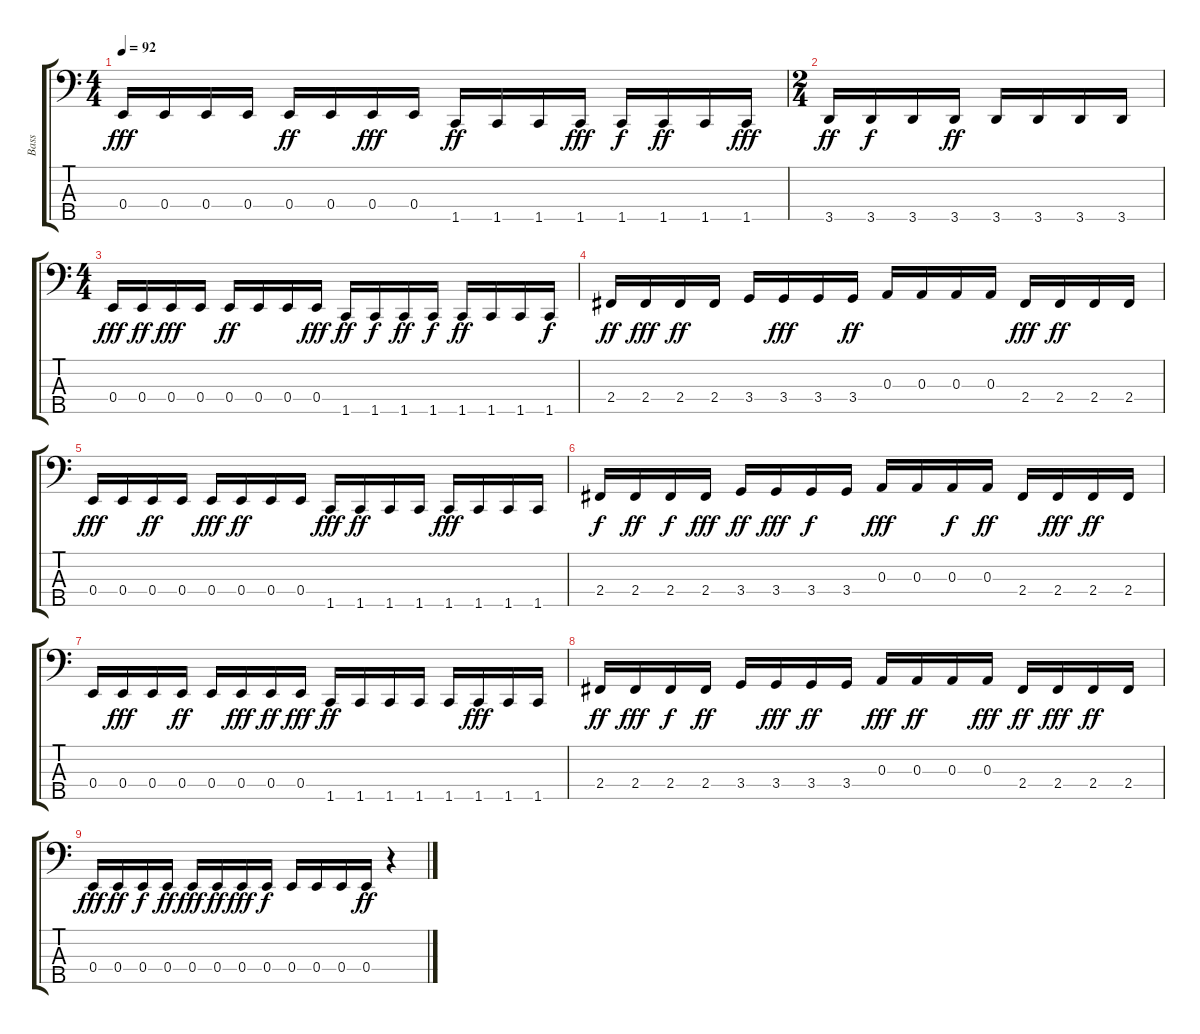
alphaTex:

\track ("Bass" "Bass") {instrument electricbassfinger}
\staff {score tabs}
\tuning (G2 D2 A1 E1 B0) {hide}
\ts (4 4)
\tempo 92
\clef f4
\ks c
0.4.16{dy fff} 0.4.16 0.4.16 0.4.16 0.4.16{dy ff} 0.4.16 0.4.16{dy fff} 0.4.16 1.5.16{dy ff} 1.5.16 1.5.16 1.5.16{dy fff} 1.5.16{dy f} 1.5.16{dy ff} 1.5.16 1.5.16{dy fff} |
\ts (2 4)
3.5.16{dy ff} 3.5.16{dy f} 3.5.16 3.5.16{dy ff} 3.5.16 3.5.16 3.5.16 3.5.16 |
\ts (4 4)
0.4.16{dy fff} 0.4.16{dy ff} 0.4.16{dy fff} 0.4.16 0.4.16{dy ff} 0.4.16 0.4.16 0.4.16{dy fff} 1.5.16{dy ff} 1.5.16{dy f} 1.5.16{dy ff} 1.5.16{dy f} 1.5.16{dy ff} 1.5.16 1.5.16 1.5.16{dy f} |
2.4.16{dy ff} 2.4.16{dy fff} 2.4.16{dy ff} 2.4.16 3.4.16 3.4.16{dy fff} 3.4.16 3.4.16{dy ff} 0.3.16 0.3.16 0.3.16 0.3.16 2.4.16{dy fff} 2.4.16{dy ff} 2.4.16 2.4.16 |
0.4.16{dy fff} 0.4.16 0.4.16{dy ff} 0.4.16 0.4.16{dy fff} 0.4.16{dy ff} 0.4.16 0.4.16 1.5.16{dy fff} 1.5.16{dy ff} 1.5.16 1.5.16 1.5.16{dy fff} 1.5.16 1.5.16 1.5.16 |
2.4.16{dy f} 2.4.16{dy ff} 2.4.16{dy f} 2.4.16{dy fff} 3.4.16{dy ff} 3.4.16{dy fff} 3.4.16{dy f} 3.4.16 0.3.16{dy fff} 0.3.16 0.3.16{dy f} 0.3.16{dy ff} 2.4.16 2.4.16{dy fff} 2.4.16{dy ff} 2.4.16 |
0.4.16 0.4.16{dy fff} 0.4.16 0.4.16{dy ff} 0.4.16 0.4.16{dy fff} 0.4.16{dy ff} 0.4.16{dy fff} 1.5.16{dy ff} 1.5.16 1.5.16 1.5.16 1.5.16 1.5.16{dy fff} 1.5.16 1.5.16 |
2.4.16{dy ff} 2.4.16{dy fff} 2.4.16{dy f} 2.4.16{dy ff} 3.4.16 3.4.16{dy fff} 3.4.16{dy ff} 3.4.16 0.3.16{dy fff} 0.3.16{dy ff} 0.3.16 0.3.16{dy fff} 2.4.16{dy ff} 2.4.16{dy fff} 2.4.16{dy ff} 2.4.16 |
0.4.16{dy fff} 0.4.16{dy ff} 0.4.16{dy f} 0.4.16{dy ff} 0.4.16{dy fff} 0.4.16{dy ff} 0.4.16{dy fff} 0.4.16{dy f} 0.4.16 0.4.16 0.4.16 0.4.16{dy ff} r.4
